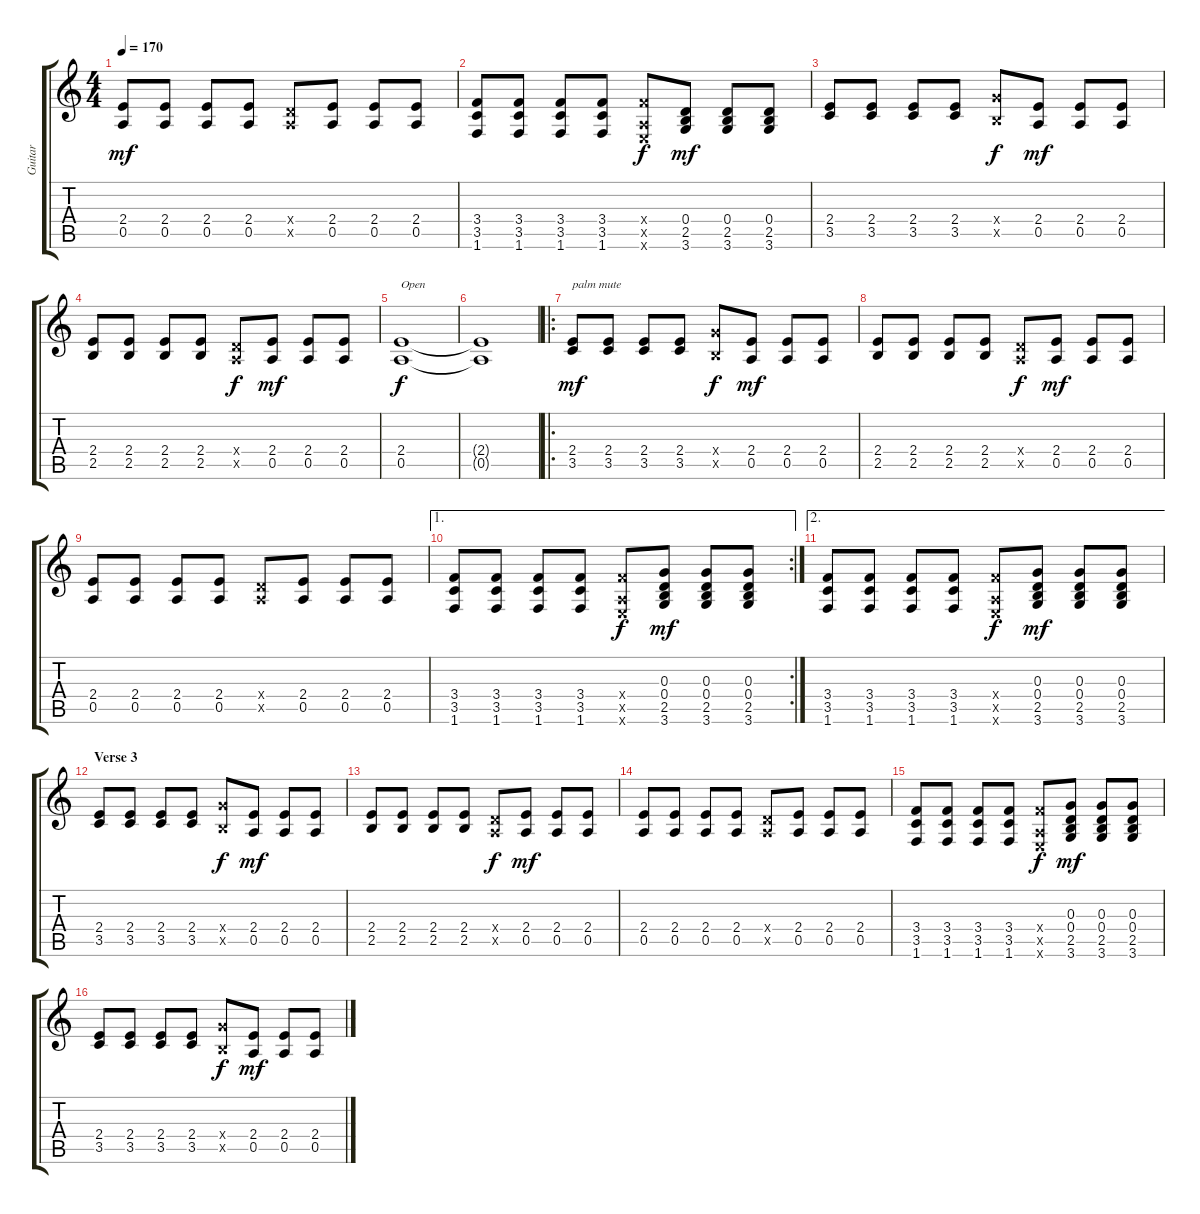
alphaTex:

\track ("Guitar" "Guitar") {instrument acousticguitarsteel}
\staff {score tabs}
\tuning (E4 B3 G3 D3 A2 E2) {hide}
\ts (4 4)
\tempo 170
\clef g2
\ks c
(2.4 0.5).8{dy mf} (2.4 0.5).8 (2.4 0.5).8 (2.4 0.5).8 (0.4{x} 0.5{x}).8 (2.4 0.5).8 (2.4 0.5).8 (2.4 0.5).8 |
(3.4 3.5 1.6).8 (3.4 3.5 1.6).8 (3.4 3.5 1.6).8 (3.4 3.5 1.6).8 (3.4{x} 0.5{x} 0.6{x}).8{dy f} (0.4 2.5 3.6).8{dy mf} (0.4 2.5 3.6).8 (0.4 2.5 3.6).8 |
(2.4 3.5).8 (2.4 3.5).8 (2.4 3.5).8 (2.4 3.5).8 (5.4{x} 2.5{x}).8{dy f} (2.4 0.5).8{dy mf} (2.4 0.5).8 (2.4 0.5).8 |
(2.4 2.5).8 (2.4 2.5).8 (2.4 2.5).8 (2.4 2.5).8 (0.4{x} 0.5{x}).8{dy f} (2.4 0.5).8{dy mf} (2.4 0.5).8 (2.4 0.5).8 |
(2.4 0.5).1{txt "Open" dy f} |
(2.4{t} 0.5{t}).1 |
\ro
\section ("" "")
(2.4 3.5).8{txt "palm mute" dy mf} (2.4 3.5).8 (2.4 3.5).8 (2.4 3.5).8 (5.4{x} 2.5{x}).8{dy f} (2.4 0.5).8{dy mf} (2.4 0.5).8 (2.4 0.5).8 |
(2.4 2.5).8 (2.4 2.5).8 (2.4 2.5).8 (2.4 2.5).8 (0.4{x} 0.5{x}).8{dy f} (2.4 0.5).8{dy mf} (2.4 0.5).8 (2.4 0.5).8 |
(2.4 0.5).8 (2.4 0.5).8 (2.4 0.5).8 (2.4 0.5).8 (0.4{x} 0.5{x}).8 (2.4 0.5).8 (2.4 0.5).8 (2.4 0.5).8 |
\ae 1
\rc 2
(3.4 3.5 1.6).8 (3.4 3.5 1.6).8 (3.4 3.5 1.6).8 (3.4 3.5 1.6).8 (3.4{x} 0.5{x} 0.6{x}).8{dy f} (0.3 0.4 2.5 3.6).8{dy mf} (0.3 0.4 2.5 3.6).8 (0.3 0.4 2.5 3.6).8 |
\ae 2
(3.4 3.5 1.6).8 (3.4 3.5 1.6).8 (3.4 3.5 1.6).8 (3.4 3.5 1.6).8 (3.4{x} 0.5{x} 0.6{x}).8{dy f} (0.3 0.4 2.5 3.6).8{dy mf} (0.3 0.4 2.5 3.6).8 (0.3 0.4 2.5 3.6).8 |
\section ("" "Verse 3")
(2.4 3.5).8 (2.4 3.5).8 (2.4 3.5).8 (2.4 3.5).8 (5.4{x} 2.5{x}).8{dy f} (2.4 0.5).8{dy mf} (2.4 0.5).8 (2.4 0.5).8 |
(2.4 2.5).8 (2.4 2.5).8 (2.4 2.5).8 (2.4 2.5).8 (0.4{x} 0.5{x}).8{dy f} (2.4 0.5).8{dy mf} (2.4 0.5).8 (2.4 0.5).8 |
(2.4 0.5).8 (2.4 0.5).8 (2.4 0.5).8 (2.4 0.5).8 (0.4{x} 0.5{x}).8 (2.4 0.5).8 (2.4 0.5).8 (2.4 0.5).8 |
(3.4 3.5 1.6).8 (3.4 3.5 1.6).8 (3.4 3.5 1.6).8 (3.4 3.5 1.6).8 (3.4{x} 0.5{x} 0.6{x}).8{dy f} (0.3 0.4 2.5 3.6).8{dy mf} (0.3 0.4 2.5 3.6).8 (0.3 0.4 2.5 3.6).8 |
(2.4 3.5).8 (2.4 3.5).8 (2.4 3.5).8 (2.4 3.5).8 (5.4{x} 2.5{x}).8{dy f} (2.4 0.5).8{dy mf} (2.4 0.5).8 (2.4 0.5).8
